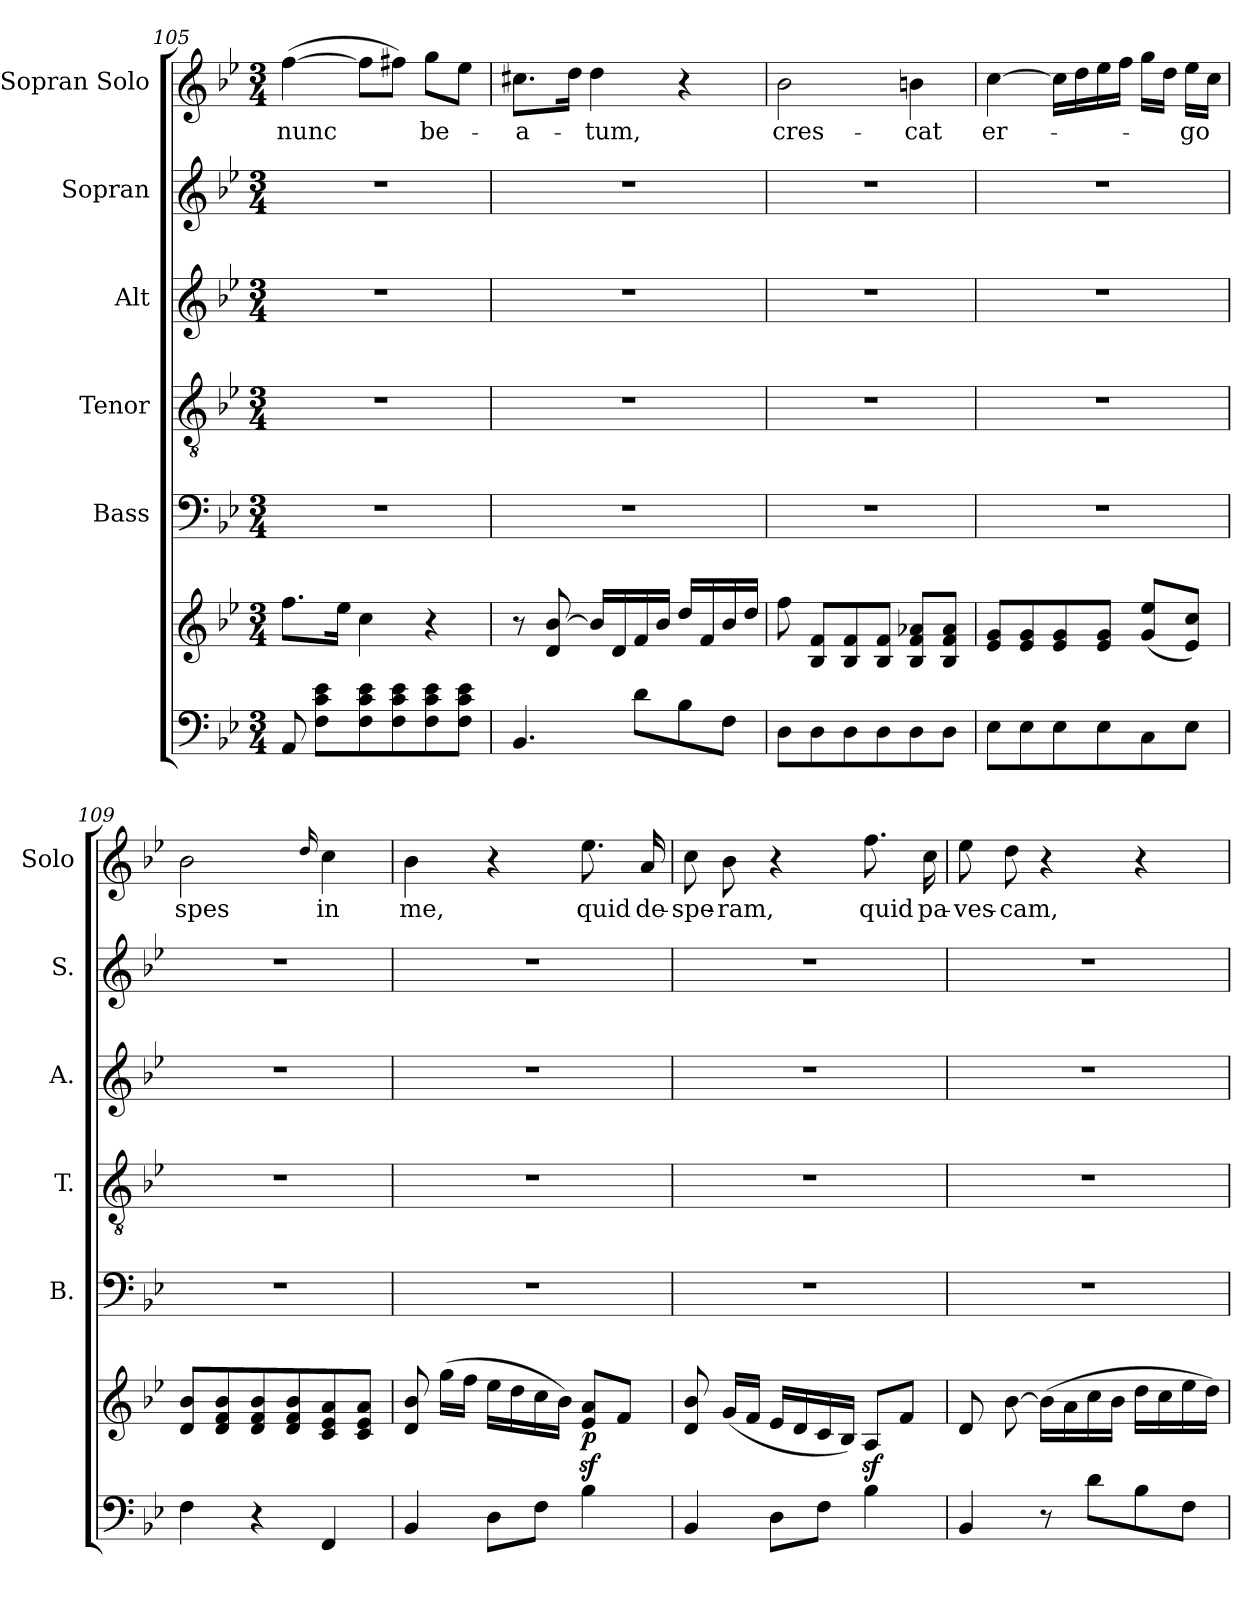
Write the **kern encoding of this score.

**kern	**kern	**dynam	**kern	**kern	**kern	**kern	**kern	**text
*part6	*part6	*part6	*part5	*part4	*part3	*part2	*part1	*part1
*staff7	*staff6	*staff6/7	*staff5	*staff4	*staff3	*staff2	*staff1	*staff1
*	*	*	*I"Bass	*I"Tenor	*I"Alt	*I"Sopran	*I"Sopran Solo	*
*	*	*	*I'B.	*I'T.	*I'A.	*I'S.	*I'Solo	*
*clefF4	*clefG2	*	*clefF4	*clefGv2	*clefG2	*clefG2	*clefG2	*
*k[b-e-]	*k[b-e-]	*	*k[b-e-]	*k[b-e-]	*k[b-e-]	*k[b-e-]	*k[b-e-]	*
*B-:	*B-:	*	*B-:	*B-:	*B-:	*B-:	*B-:	*
*M3/4	*M3/4	*	*M3/4	*M3/4	*M3/4	*M3/4	*M3/4	*
=105	=105	=105	=105	=105	=105	=105	=105	=105
!	!	!	!	!	!	!	!	!LO:LY:b
8AA/	8.ff\L	.	2.r	2.r	2.r	2.r	(>[4ff\	nunc
8F\ 8c\ 8e-\L	.	.	.	.	.	.	.	.
.	16ee-\Jk	.	.	.	.	.	.	.
8F\ 8c\ 8e-\	4cc\	.	.	.	.	.	8ff\L]	.
8F\ 8c\ 8e-\	.	.	.	.	.	.	8ff#X\J)	.
!	!	!	!	!	!	!	!	!LO:LY:b
8F\ 8c\ 8e-\	4r	.	.	.	.	.	8gg\L	be-
8F\ 8c\ 8e-\J	.	.	.	.	.	.	8ee-\J	.
!!LO:LB:g=z
=106	=106	=106	=106	=106	=106	=106	=106	=106
!	!	!	!	!	!	!	!	!LO:LY:b
4.BB-/	8r	.	2.r	2.r	2.r	2.r	8.cc#X\L	-a-
.	8d/ [8b-/	.	.	.	.	.	.	.
.	.	.	.	.	.	.	16dd\Jk	.
!	!	!	!	!	!	!	!	!LO:LY:b
.	16b-/LL]	.	.	.	.	.	4dd\	-tum,
.	16d/	.	.	.	.	.	.	.
8d\L	16f/	.	.	.	.	.	.	.
.	16b-/JJ	.	.	.	.	.	.	.
8B-\	16dd/LL	.	.	.	.	.	4r	.
.	16f/	.	.	.	.	.	.	.
8F\J	16b-/	.	.	.	.	.	.	.
.	16dd/JJ	.	.	.	.	.	.	.
=107	=107	=107	=107	=107	=107	=107	=107	=107
!	!	!	!	!	!	!	!	!LO:LY:b
8D\L	8ff\	.	2.r	2.r	2.r	2.r	2b-\	cres-
8D\	8B-/ 8f/L	.	.	.	.	.	.	.
8D\	8B-/ 8f/	.	.	.	.	.	.	.
8D\	8B-/ 8f/J	.	.	.	.	.	.	.
!	!	!	!	!	!	!	!	!LO:LY:b
8D\	8B-/ 8f/ 8a-X/L	.	.	.	.	.	4bn\	-cat
8D\J	8B-/ 8f/ 8a-/J	.	.	.	.	.	.	.
=108	=108	=108	=108	=108	=108	=108	=108	=108
!	!	!	!	!	!	!	!	!LO:LY:b
8E-\L	8e-/ 8g/L	.	2.r	2.r	2.r	2.r	[4cc\	er-
8E-\	8e-/ 8g/	.	.	.	.	.	.	.
8E-\	8e-/ 8g/	.	.	.	.	.	16cc\LL]	.
.	.	.	.	.	.	.	16dd\	.
8E-\	8e-/ 8g/J	.	.	.	.	.	16ee-\	.
.	.	.	.	.	.	.	16ff\JJ	.
8C\	(<8g/ 8ee-/L	.	.	.	.	.	16gg\LL	.
.	.	.	.	.	.	.	16dd\JJ	.
!	!	!	!	!	!	!	!	!LO:LY:b
8E-\J	8e-/ 8cc/J)	.	.	.	.	.	16ee-\LL	-go
.	.	.	.	.	.	.	16cc\JJ	.
=109	=109	=109	=109	=109	=109	=109	=109	=109
!	!	!	!	!	!	!	!	!LO:LY:b
4F\	8d/ 8b-/L	.	2.r	2.r	2.r	2.r	2b-\	spes
.	8d/ 8f/ 8b-/	.	.	.	.	.	.	.
4r	8d/ 8f/ 8b-/	.	.	.	.	.	.	.
.	8d/ 8f/ 8b-/	.	.	.	.	.	.	.
.	.	.	.	.	.	.	16qqdd/	.
!	!	!	!	!	!	!	!	!LO:LY:b
4FF/	8c/ 8e-/ 8a/	.	.	.	.	.	4cc\	in
.	8c/ 8e-/ 8a/J	.	.	.	.	.	.	.
=110	=110	=110	=110	=110	=110	=110	=110	=110
!	!	!	!	!	!	!	!	!LO:LY:b
4BB-/	8d/ 8b-/	.	2.r	2.r	2.r	2.r	4b-\	me,
.	(>16gg\LL	.	.	.	.	.	.	.
.	16ff\JJ	.	.	.	.	.	.	.
8D\L	16ee-\LL	.	.	.	.	.	4r	.
.	16dd\	.	.	.	.	.	.	.
8F\J	16cc\	.	.	.	.	.	.	.
.	16b-\JJ)	.	.	.	.	.	.	.
!	!	!LO:DY:b	!	!	!	!	!	!LO:LY:b
4B-\	8e-/z< 8a/z<L	p	.	.	.	.	8.ee-\	quid
.	8f/J	.	.	.	.	.	.	.
!	!	!	!	!	!	!	!	!LO:LY:b
.	.	.	.	.	.	.	16a/	de-
!!LO:PB:g=z
=111	=111	=111	=111	=111	=111	=111	=111	=111
!	!	!	!	!	!	!	!	!LO:LY:b
4BB-/	8d/ 8b-/	.	2.r	2.r	2.r	2.r	8cc\	-spe-
!	!	!	!	!	!	!	!	!LO:LY:b
.	(<16g/LL	.	.	.	.	.	8b-\	-ram,
.	16f/JJ	.	.	.	.	.	.	.
8D\L	16e-/LL	.	.	.	.	.	4r	.
.	16d/	.	.	.	.	.	.	.
8F\J	16c/	.	.	.	.	.	.	.
.	16B-/JJ)	.	.	.	.	.	.	.
!	!	!	!	!	!	!	!	!LO:LY:b
4B-\	8Az</L	.	.	.	.	.	8.ff\	quid
.	8f/J	.	.	.	.	.	.	.
!	!	!	!	!	!	!	!	!LO:LY:b
.	.	.	.	.	.	.	16cc\	pa-
=112	=112	=112	=112	=112	=112	=112	=112	=112
!	!	!	!	!	!	!	!	!LO:LY:b
4BB-/	8d/	.	2.r	2.r	2.r	2.r	8ee-\	-ves-
!	!	!	!	!	!	!	!	!LO:LY:b
.	[8b-\	.	.	.	.	.	8dd\	-cam,
8r	(>16b-\LL]	.	.	.	.	.	4r	.
.	16a\	.	.	.	.	.	.	.
8d\L	16cc\	.	.	.	.	.	.	.
.	16b-\JJ	.	.	.	.	.	.	.
8B-\	16dd\LL	.	.	.	.	.	4r	.
.	16cc\	.	.	.	.	.	.	.
8F\J	16ee-\	.	.	.	.	.	.	.
.	16dd\JJ)	.	.	.	.	.	.	.
=	=	=	=	=	=	=	=	=
*-	*-	*-	*-	*-	*-	*-	*-	*-
